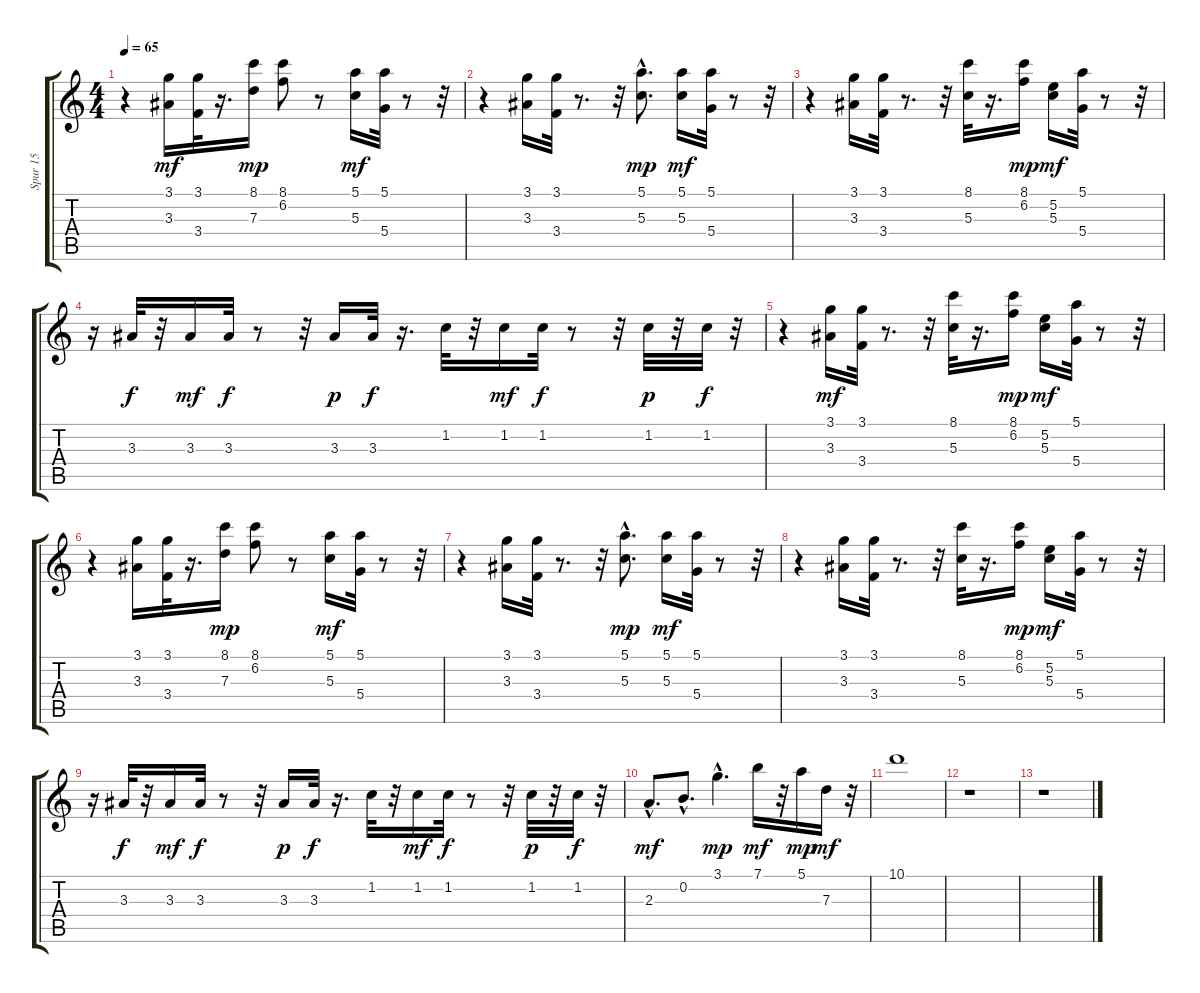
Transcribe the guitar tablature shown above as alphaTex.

\track ("Spur 15" "Spur 15") {instrument electricguitarclean}
\staff {score tabs}
\tuning (E4 B3 G3 D3 A2 E2) {hide}
\ts (4 4)
\tempo 65
\clef g2
\ks c
r.4{dy mf} (3.1 3.3).16 (3.1 3.4).32 r.16{d} (8.1 7.3).16{dy mp} (8.1 6.2).8 r.8 (5.1 5.3).16{dy mf} (5.1 5.4).32 r.8 r.32 |
r.4 (3.1 3.3).16 (3.1 3.4).32 r.8{d} r.32 (5.1{hac} 5.3{hac}).8{d dy mp} (5.1 5.3).16{dy mf} (5.1 5.4).32 r.8 r.32 |
r.4 (3.1 3.3).16 (3.1 3.4).32 r.8{d} r.32 (8.1 5.3).32 r.16{d} (8.1 6.2).16{dy mp} (5.2 5.3).16{dy mf} (5.1 5.4).32 r.8 r.32 |
r.16 3.3.32{dy f instrument electricguitarclean} r.32 3.3.16{dy mf} 3.3.32{dy f} r.8 r.32 3.3.16{dy p} 3.3.32{dy f} r.16{d} 1.2.32 r.32 1.2.16{dy mf} 1.2.32{dy f} r.8 r.32 1.2.32{dy p} r.32 1.2.32{dy f} r.32 |
r.4 (3.1 3.3).16{dy mf instrument electricguitarclean} (3.1 3.4).32 r.8{d} r.32 (8.1 5.3).32 r.16{d} (8.1 6.2).16{dy mp} (5.2 5.3).16{dy mf} (5.1 5.4).32 r.8 r.32 |
r.4 (3.1 3.3).16 (3.1 3.4).32 r.16{d} (8.1 7.3).16{dy mp} (8.1 6.2).8 r.8 (5.1 5.3).16{dy mf} (5.1 5.4).32 r.8 r.32 |
r.4 (3.1 3.3).16 (3.1 3.4).32 r.8{d} r.32 (5.1{hac} 5.3{hac}).8{d dy mp} (5.1 5.3).16{dy mf} (5.1 5.4).32 r.8 r.32 |
r.4 (3.1 3.3).16 (3.1 3.4).32 r.8{d} r.32 (8.1 5.3).32 r.16{d} (8.1 6.2).16{dy mp} (5.2 5.3).16{dy mf} (5.1 5.4).32 r.8 r.32 |
r.16 3.3.32{dy f instrument electricguitarclean} r.32 3.3.16{dy mf} 3.3.32{dy f} r.8 r.32 3.3.16{dy p} 3.3.32{dy f} r.16{d} 1.2.32 r.32 1.2.16{dy mf} 1.2.32{dy f} r.8 r.32 1.2.32{dy p} r.32 1.2.32{dy f} r.32 |
2.3{hac}.8{d dy mf instrument electricguitarclean} 0.2{hac}.8{d} 3.1{hac}.4{d dy mp} 7.1.16{dy mf} r.32 5.1.16{dy mp} 7.3.16{dy mf} r.32 |
10.1.1 |
r.1 |
r.1
